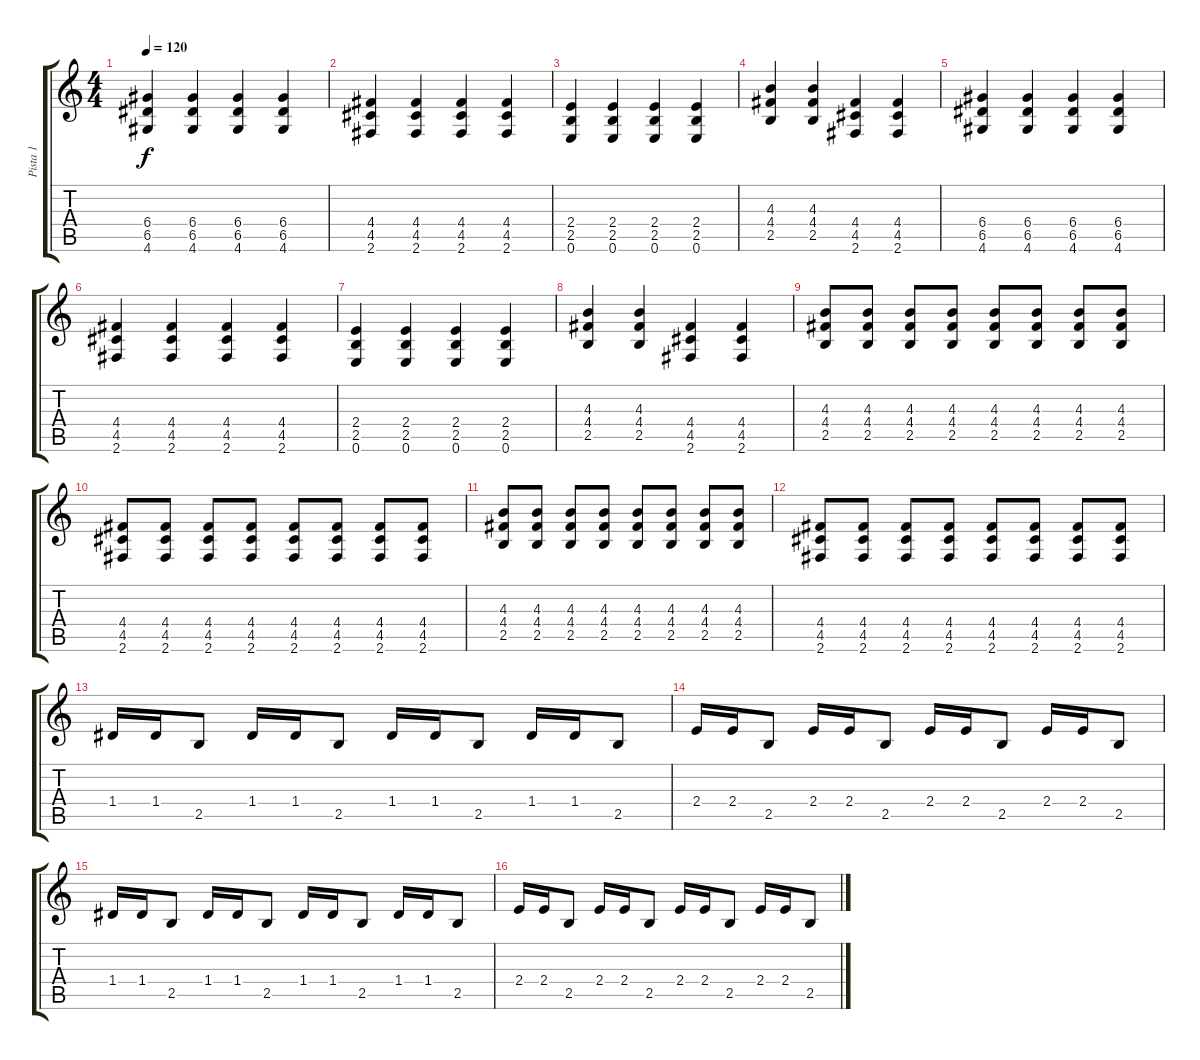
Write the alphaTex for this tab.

\track ("Pista 1" "Pista 1") {instrument distortionguitar}
\staff {score tabs}
\tuning (E4 B3 G3 D3 A2 E2) {hide}
\ts (4 4)
\tempo 120
\clef g2
\ks c
(6.4 6.5 4.6).4{dy f} (6.4 6.5 4.6).4 (6.4 6.5 4.6).4 (6.4 6.5 4.6).4 |
(4.4 4.5 2.6).4 (4.4 4.5 2.6).4 (4.4 4.5 2.6).4 (4.4 4.5 2.6).4 |
(2.4 2.5 0.6).4 (2.4 2.5 0.6).4 (2.4 2.5 0.6).4 (2.4 2.5 0.6).4 |
(4.3 4.4 2.5).4 (4.3 4.4 2.5).4 (4.4 4.5 2.6).4 (4.4 4.5 2.6).4 |
(6.4 6.5 4.6).4 (6.4 6.5 4.6).4 (6.4 6.5 4.6).4 (6.4 6.5 4.6).4 |
(4.4 4.5 2.6).4 (4.4 4.5 2.6).4 (4.4 4.5 2.6).4 (4.4 4.5 2.6).4 |
(2.4 2.5 0.6).4 (2.4 2.5 0.6).4 (2.4 2.5 0.6).4 (2.4 2.5 0.6).4 |
(4.3 4.4 2.5).4 (4.3 4.4 2.5).4 (4.4 4.5 2.6).4 (4.4 4.5 2.6).4 |
(4.3 4.4 2.5).8 (4.3 4.4 2.5).8 (4.3 4.4 2.5).8 (4.3 4.4 2.5).8 (4.3 4.4 2.5).8 (4.3 4.4 2.5).8 (4.3 4.4 2.5).8 (4.3 4.4 2.5).8 |
(4.4 4.5 2.6).8 (4.4 4.5 2.6).8 (4.4 4.5 2.6).8 (4.4 4.5 2.6).8 (4.4 4.5 2.6).8 (4.4 4.5 2.6).8 (4.4 4.5 2.6).8 (4.4 4.5 2.6).8 |
(4.3 4.4 2.5).8 (4.3 4.4 2.5).8 (4.3 4.4 2.5).8 (4.3 4.4 2.5).8 (4.3 4.4 2.5).8 (4.3 4.4 2.5).8 (4.3 4.4 2.5).8 (4.3 4.4 2.5).8 |
(4.4 4.5 2.6).8 (4.4 4.5 2.6).8 (4.4 4.5 2.6).8 (4.4 4.5 2.6).8 (4.4 4.5 2.6).8 (4.4 4.5 2.6).8 (4.4 4.5 2.6).8 (4.4 4.5 2.6).8 |
1.4.16 1.4.16 2.5.8 1.4.16 1.4.16 2.5.8 1.4.16 1.4.16 2.5.8 1.4.16 1.4.16 2.5.8 |
2.4.16 2.4.16 2.5.8 2.4.16 2.4.16 2.5.8 2.4.16 2.4.16 2.5.8 2.4.16 2.4.16 2.5.8 |
1.4.16 1.4.16 2.5.8 1.4.16 1.4.16 2.5.8 1.4.16 1.4.16 2.5.8 1.4.16 1.4.16 2.5.8 |
2.4.16 2.4.16 2.5.8 2.4.16 2.4.16 2.5.8 2.4.16 2.4.16 2.5.8 2.4.16 2.4.16 2.5.8
